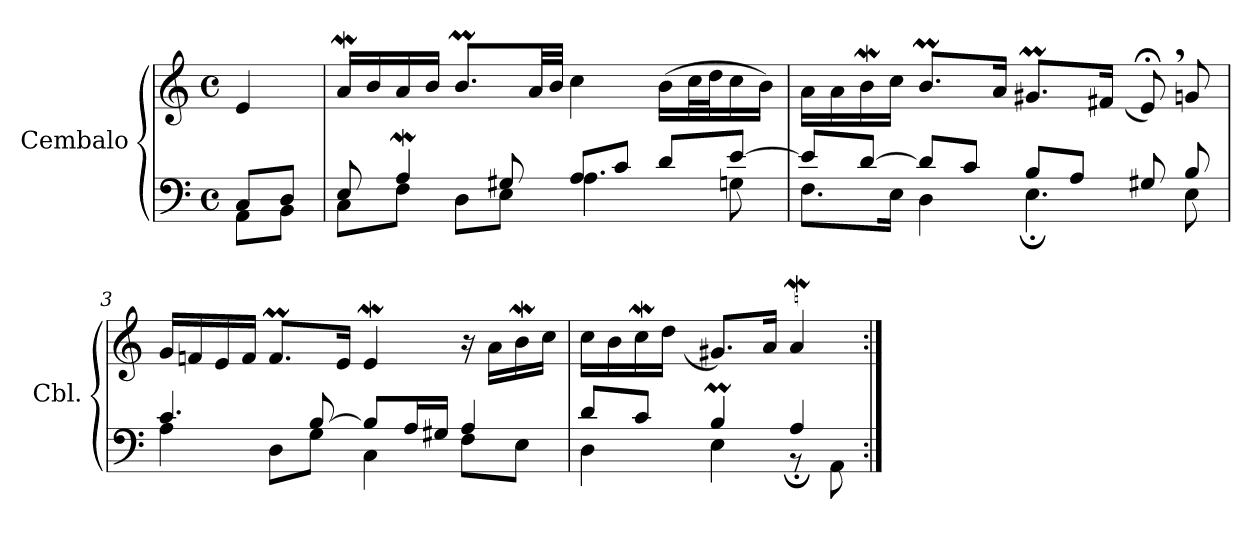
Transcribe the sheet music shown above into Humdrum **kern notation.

**kern	**kern
*part1	*part1
*staff2	*staff1
*I"Cembalo	*
*I'Cbl.	*
*clefF4	*clefG2
*k[]	*k[]
*M4/4	*M4/4
*met(c)	*met(c)
*MM48	*MM48
=	=
*^	*
8C/L	8AA\L	4e/
8D/J	8BB\J	.
=1	=1	=1
8E/	8C\L	16aW/LL
.	.	16b/
4AW/	8F\J	16a/
.	.	16b/JJ
.	8D\L	8.bm/L
8G#X/	8E\J	.
.	.	32a/LL
.	.	32b/JJJ
8A/L	4.A\	4cc\
8c/J	.	.
8d/L	.	(>16b\LL
.	.	32cc\L
.	.	32dd\J
[8e/J	8Gn\	16cc\
.	.	16b\JJ)
=2	=2	=2
8e/L]	8.F\L	16a\LL
.	.	16a\
[8d/J	.	16bW\
.	16E\Jk	16cc\JJ
8d/L]	4D\	8.bm/L
8c/J	.	.
.	.	16a/Jk
8B/L	4.E;\	8.g#Xm/L
8A/J	.	.
.	.	16f#X/Jk
.	.	(<8qf#;<,/yy
8G#X/	.	8e;<,/)
8B/	8E\	8gn/
!!LO:LB:g=z
=3	=3	=3
4.c/	4A\	16g/LL
.	.	16fn/
.	.	16e/
.	.	16f/JJ
.	8D\L	8.fM/L
[8B/	8G\J	.
.	.	16e/Jk
8B/L]	4C\	4eW/
16A/L	.	.
16G#X/JJ	.	.
4A/	8F\L	16r
.	.	16a\LL
.	8E\J	16bW\
.	.	16cc\JJ
=4	=4	=4
8d/L	4D\	16cc\LL
.	.	16b\
8c/J	.	16ccw\
.	.	16dd\JJ
.	.	(<8qa/yy
4Bm/	4E\	8.g#X/L)
.	.	16a/Jk
4A/	8r;	4aW/
.	8AA\	.
*v	*v	*
=:|!	=:|!
*-	*-
